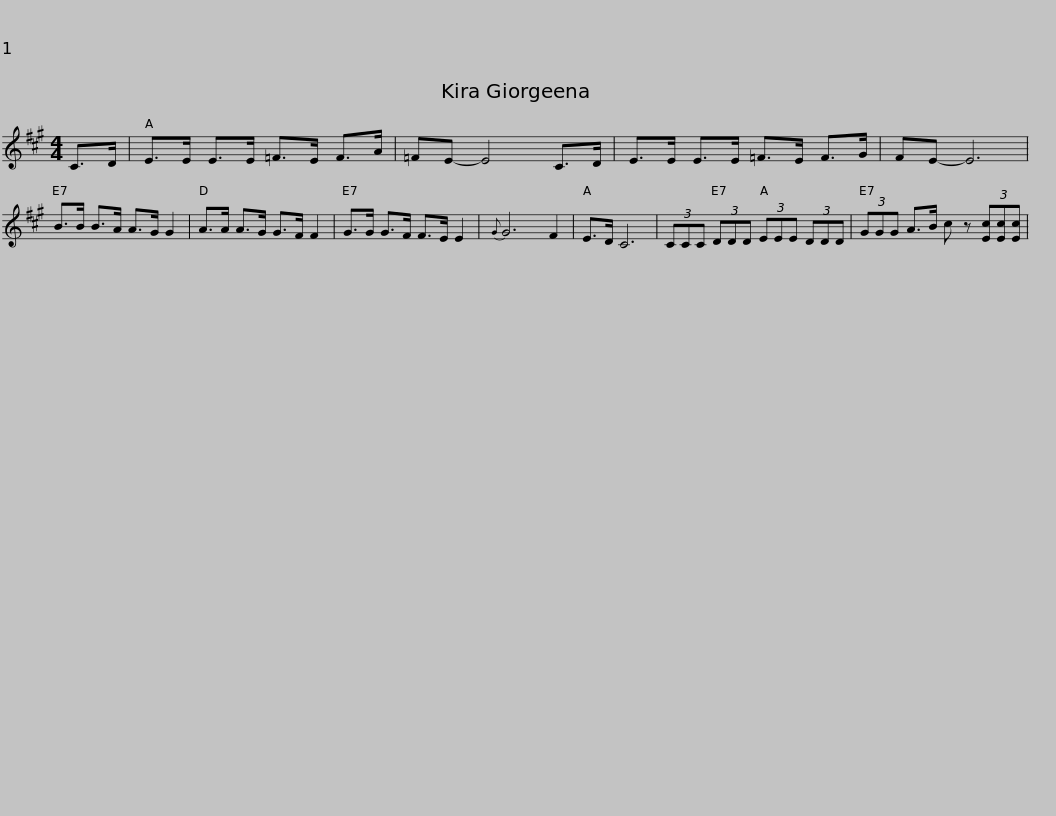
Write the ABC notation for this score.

X:1
L:1/8
M:4/4
I:linebreak $
K:A
V:1 treble
V:1
 C>D | E>E E>E =F>E F>A | =FE- E4 C>D | E>E E>E =F>E F>G | FE- E6 | %5
 B>B B>A A>G G2 |$ A>A A>G G>F F2 | G>G G>F F>E E2 |{G} G6 F2 | E>D C6 | %10
 (3CCC (3DDD (3EEE (3DDD |$ (3GGG A>B c z (3[Ec][Ec][Ec] | %12
